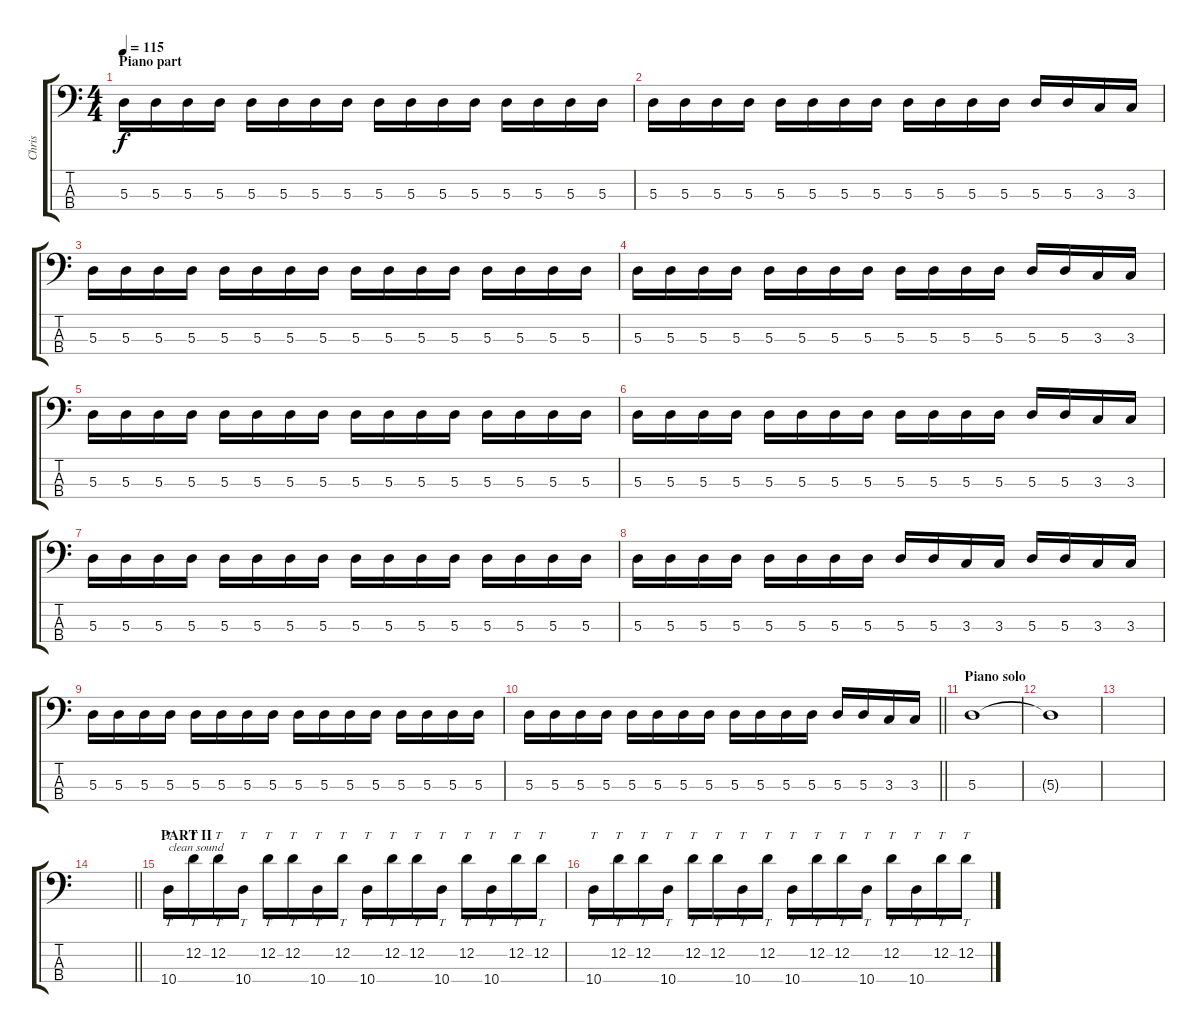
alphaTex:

\track ("Chris" "Chris") {instrument electricbassfinger}
\staff {score tabs}
\tuning (G2 D2 A1 E1) {hide}
\ts (4 4)
\section ("" "Piano part")
\tempo 115
\clef f4
\ks c
5.3.16{dy f} 5.3.16 5.3.16 5.3.16 5.3.16 5.3.16 5.3.16 5.3.16 5.3.16 5.3.16 5.3.16 5.3.16 5.3.16 5.3.16 5.3.16 5.3.16 |
5.3.16 5.3.16 5.3.16 5.3.16 5.3.16 5.3.16 5.3.16 5.3.16 5.3.16 5.3.16 5.3.16 5.3.16 5.3.16 5.3.16 3.3.16 3.3.16 |
5.3.16 5.3.16 5.3.16 5.3.16 5.3.16 5.3.16 5.3.16 5.3.16 5.3.16 5.3.16 5.3.16 5.3.16 5.3.16 5.3.16 5.3.16 5.3.16 |
5.3.16 5.3.16 5.3.16 5.3.16 5.3.16 5.3.16 5.3.16 5.3.16 5.3.16 5.3.16 5.3.16 5.3.16 5.3.16 5.3.16 3.3.16 3.3.16 |
5.3.16 5.3.16 5.3.16 5.3.16 5.3.16 5.3.16 5.3.16 5.3.16 5.3.16 5.3.16 5.3.16 5.3.16 5.3.16 5.3.16 5.3.16 5.3.16 |
5.3.16 5.3.16 5.3.16 5.3.16 5.3.16 5.3.16 5.3.16 5.3.16 5.3.16 5.3.16 5.3.16 5.3.16 5.3.16 5.3.16 3.3.16 3.3.16 |
5.3.16 5.3.16 5.3.16 5.3.16 5.3.16 5.3.16 5.3.16 5.3.16 5.3.16 5.3.16 5.3.16 5.3.16 5.3.16 5.3.16 5.3.16 5.3.16 |
5.3.16 5.3.16 5.3.16 5.3.16 5.3.16 5.3.16 5.3.16 5.3.16 5.3.16 5.3.16 3.3.16 3.3.16 5.3.16 5.3.16 3.3.16 3.3.16 |
5.3.16 5.3.16 5.3.16 5.3.16 5.3.16 5.3.16 5.3.16 5.3.16 5.3.16 5.3.16 5.3.16 5.3.16 5.3.16 5.3.16 5.3.16 5.3.16 |
\barLineRight lightlight
5.3.16 5.3.16 5.3.16 5.3.16 5.3.16 5.3.16 5.3.16 5.3.16 5.3.16 5.3.16 5.3.16 5.3.16 5.3.16 5.3.16 3.3.16 3.3.16 |
\section ("" "Piano solo")
5.3.1 |
5.3{t}.1 |
|
\barLineRight lightlight
|
\section ("" "PART II")
10.4.16{tt txt "clean sound"} 12.2.16{tt} 12.2.16{tt} 10.4.16{tt} 12.2.16{tt} 12.2.16{tt} 10.4.16{tt} 12.2.16{tt} 10.4.16{tt} 12.2.16{tt} 12.2.16{tt} 10.4.16{tt} 12.2.16{tt} 10.4.16{tt} 12.2.16{tt} 12.2.16{tt} |
10.4.16{tt} 12.2.16{tt} 12.2.16{tt} 10.4.16{tt} 12.2.16{tt} 12.2.16{tt} 10.4.16{tt} 12.2.16{tt} 10.4.16{tt} 12.2.16{tt} 12.2.16{tt} 10.4.16{tt} 12.2.16{tt} 10.4.16{tt} 12.2.16{tt} 12.2.16{tt}
